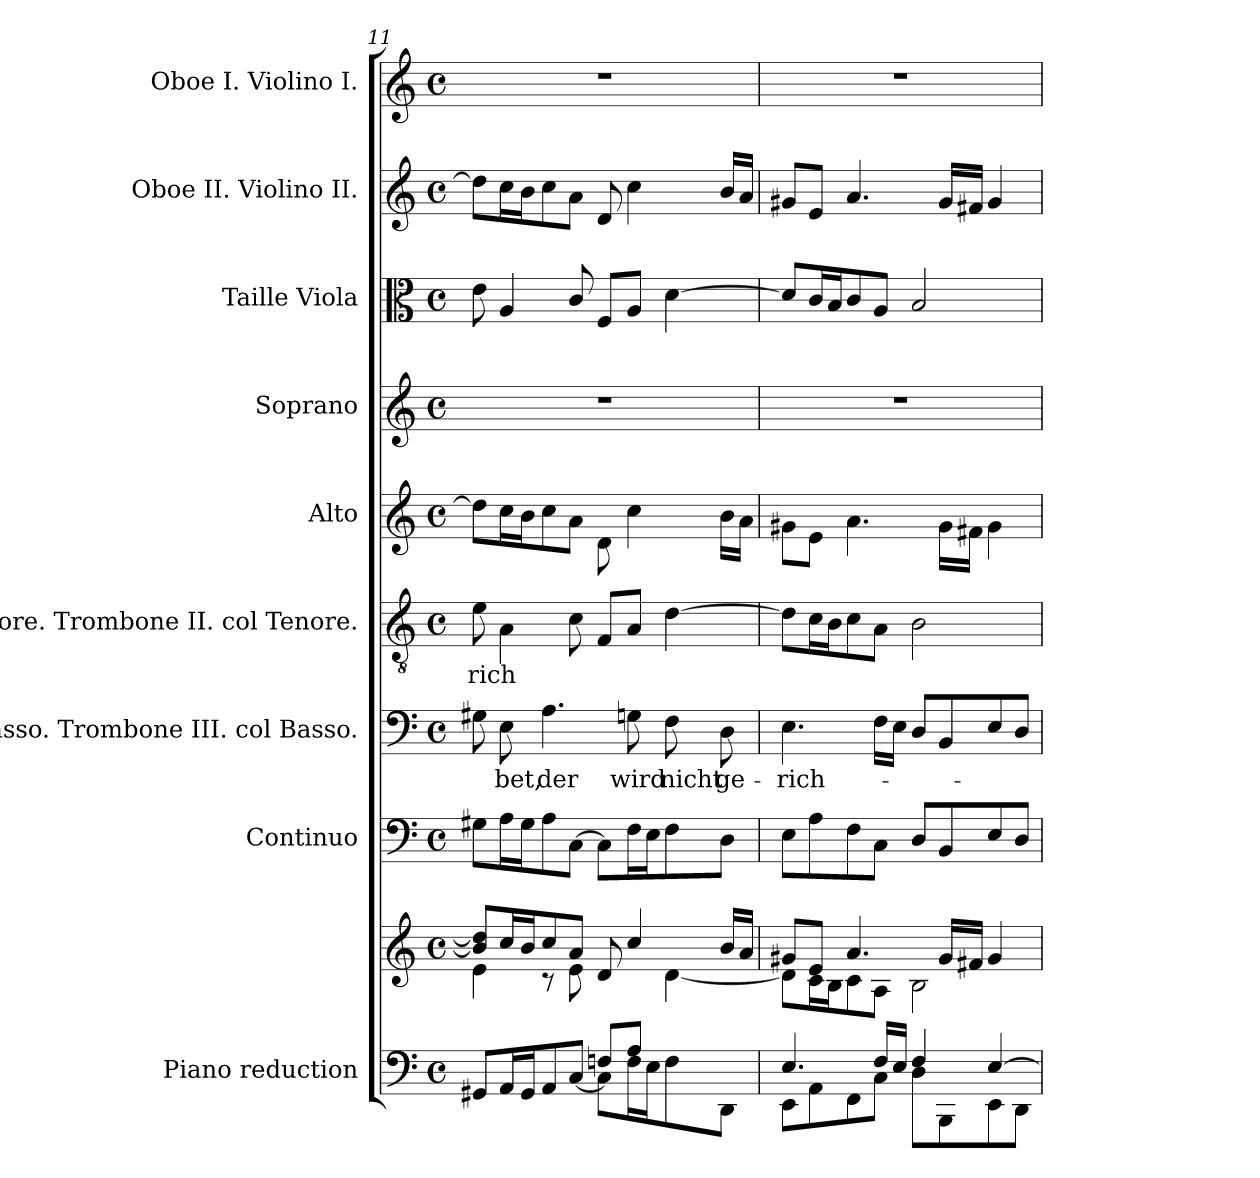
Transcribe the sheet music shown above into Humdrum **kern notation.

**kern	**kern	**kern	**kern	**text	**kern	**text	**kern	**kern	**kern	**kern	**kern
*part9	*part9	*part8	*part7	*part7	*part6	*part6	*part5	*part4	*part3	*part2	*part1
*staff10	*staff9	*staff8	*staff7	*staff7	*staff6	*staff6	*staff5	*staff4	*staff3	*staff2	*staff1
*I"Piano reduction	*	*I"Continuo	*I"Basso. Trombone III. col Basso.	*	*I"Tenore. Trombone II. col Tenore.	*	*I"Alto	*I"Soprano	*I"Taille Viola	*I"Oboe II. Violino II.	*I"Oboe I. Violino I.
*I'Pno	*	*	*	*	*	*	*	*	*	*I'Ob	*I'Ob
*clefF4	*clefG2	*clefF4	*clefF4	*	*clefGv2	*	*clefG2	*clefG2	*clefC3	*clefG2	*clefG2
*k[]	*k[]	*k[]	*k[]	*	*k[]	*	*k[]	*k[]	*k[]	*k[]	*k[]
*M4/4	*M4/4	*M4/4	*M4/4	*	*M4/4	*	*M4/4	*M4/4	*M4/4	*M4/4	*M4/4
*met(c)	*met(c)	*met(c)	*met(c)	*	*met(c)	*	*met(c)	*met(c)	*met(c)	*met(c)	*met(c)
=11	=11	=11	=11	=11	=11	=11	=11	=11	=11	=11	=11
*^	*^	*	*	*	*	*	*	*	*	*	*
!	!	!	!	!	!	!	!	!LO:LY:b	!	!	!	!	!
2ryy	8GG#X/L	8b/] 8dd/]L	4e\	8G#X\L	8G#X\	.	8e\	-rich	8dd\L]	1r	8e\	8dd\L]	1r
!	!	!	!	!	!	!LO:LY:b	!	!	!	!	!	!	!
.	16AA/L	16cc/L	.	16A\L	8E\	-bet,	4A\	.	16cc\L	.	4A/	16cc\L	.
.	16GG#/J	16b/J	.	16G#\J	.	.	.	.	16b\J	.	.	16b\J	.
!	!	!	!	!	!	!LO:LY:b	!	!	!	!	!	!	!
.	8AA/	8cc/	8r	8A\	4.A\	der	.	.	8cc\	.	.	8cc\	.
.	[8C/J	8a/J	8e\	[8C\J	.	.	8c\	.	8a\J	.	8c/	8a\J	.
8Fn/L	8C\L]	8d/	4ryy	8C\L]	.	.	8F/L	.	8d\	.	8F/L	8d/	.
!	!	!	!	!	!	!LO:LY:b	!	!	!	!	!	!	!
8A/J	16F\L	4cc/	.	16F\L	8Gn\	wird	8A/J	.	4cc\	.	8A/J	4cc\	.
.	16E\J	.	.	16E\J	.	.	.	.	.	.	.	.	.
!	!	!	!	!	!	!LO:LY:b	!	!	!	!	!	!	!
4ryy	8F\	.	[4d\	8F\	8F\	nicht	[4d\	.	.	.	[4d\	.	.
!	!	!	!	!	!	!LO:LY:b	!	!	!	!	!	!	!
.	8DD\J	16b/LL	.	8D\J	8D\	ge-	.	.	16b\LL	.	.	16b/LL	.
.	.	16a/JJ	.	.	.	.	.	.	16a\JJ	.	.	16a/JJ	.
=12	=12	=12	=12	=12	=12	=12	=12	=12	=12	=12	=12	=12	=12
!	!	!	!	!	!	!LO:LY:b	!	!	!	!	!	!	!
4.E/	8EE\L	8g#X/L	8d\L]	8E\L	4.E\	-rich-	8d\L]	.	8g#X\L	1r	8d/L]	8g#X/L	1r
.	8AA\	8e/J	16c\L	8A\	.	.	16c\L	.	8e\J	.	16c/L	8e/J	.
.	.	.	16B\J	.	.	.	16B\J	.	.	.	16B/J	.	.
.	8FF\	4.a/	8c\	8F\	.	.	8c\	.	4.a\	.	8c/	4.a/	.
16F/LL	8C\J	.	8A\J	8C\J	16F\LL	.	8A\J	.	.	.	8A/J	.	.
16E/JJ	.	.	.	.	16E\JJ	.	.	.	.	.	.	.	.
4F/	8D\L	.	2B\	8D/L	8D/L	.	2B\	.	.	.	2B/	.	.
.	8BBB\	16g#/LL	.	8BB/	8BB/	.	.	.	16g#\LL	.	.	16g#/LL	.
.	.	16f#X/JJ	.	.	.	.	.	.	16f#X\JJ	.	.	16f#X/JJ	.
[4E/	8EE\	4g#/	.	8E/	8E/	.	.	.	4g#\	.	.	4g#/	.
.	8DD\J	.	.	8D/J	8D/J	.	.	.	.	.	.	.	.
*v	*v	*	*	*	*	*	*	*	*	*	*	*	*
*	*v	*v	*	*	*	*	*	*	*	*	*	*
=	=	=	=	=	=	=	=	=	=	=	=
*-	*-	*-	*-	*-	*-	*-	*-	*-	*-	*-	*-
